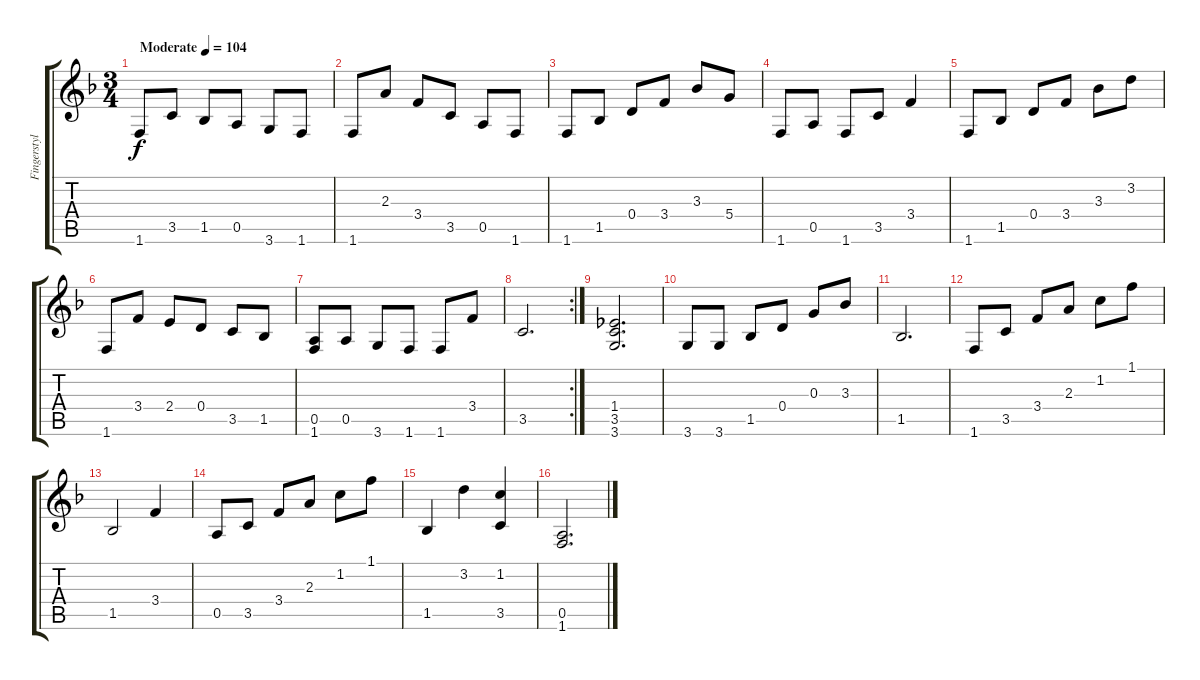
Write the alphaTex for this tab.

\track ("Fingerstyle guitar" "Fingerstyl") {instrument acousticguitarsteel}
\staff {score tabs}
\tuning (E4 B3 G3 D3 A2 E2) {hide}
\ts (3 4)
\tempo (104 "Moderate")
\clef g2
\ks f
1.6.8{dy f instrument acousticguitarsteel} 3.5.8 1.5.8 0.5.8 3.6.8 1.6.8 |
1.6.8 2.3.8 3.4.8 3.5.8 0.5.8 1.6.8 |
1.6.8 1.5.8 0.4.8 3.4.8 3.3.8 5.4.8 |
1.6.8 0.5.8 1.6.8 3.5.8 3.4.4 |
1.6.8 1.5.8 0.4.8 3.4.8 3.3.8 3.2.8 |
1.6.8 3.4.8 2.4.8 0.4.8 3.5.8 1.5.8 |
(0.5 1.6).8 0.5.8 3.6.8 1.6.8 1.6.8 3.4.8 |
\rc 2
3.5.2{d} |
(1.4 3.5 3.6).2{d} |
3.6.8 3.6.8 1.5.8 0.4.8 0.3.8 3.3.8 |
1.5.2{d} |
1.6.8 3.5.8 3.4.8 2.3.8 1.2.8 1.1.8 |
1.5.2 3.4.4 |
0.5.8 3.5.8 3.4.8 2.3.8 1.2.8 1.1.8 |
1.5.4 3.2.4 (1.2 3.5).4 |
(0.5 1.6).2{d}
